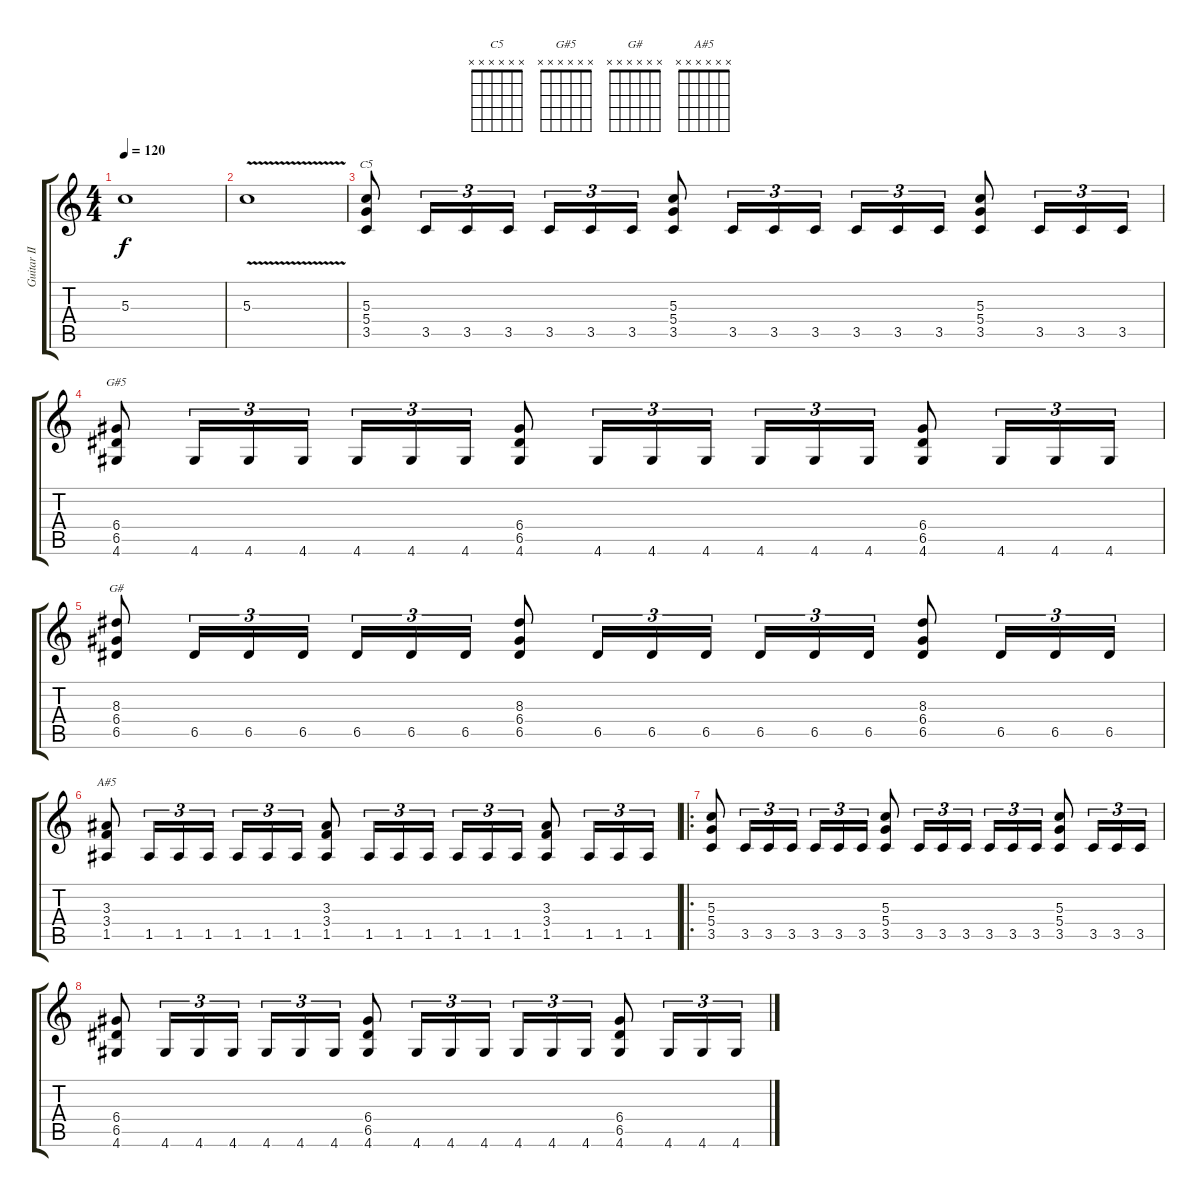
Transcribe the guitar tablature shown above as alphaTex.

\track ("Guitar II" "Guitar II") {instrument distortionguitar}
\staff {score tabs}
\tuning (E4 B3 G3 D3 A2 E2) {hide}
\chord ("C5" x x x x x x)
\chord ("G#5" x x x x x x)
\chord ("G#" x x x x x x)
\chord ("A#5" x x x x x x)
\ts (4 4)
\tempo 120
\clef g2
\ks c
5.3.1{dy f} |
5.3{v}.1 |
(5.3 5.4 3.5).8{ch "C5"} 3.5.16{tu (3 2)} 3.5.16{tu (3 2)} 3.5.16{tu (3 2)} 3.5.16{tu (3 2)} 3.5.16{tu (3 2)} 3.5.16{tu (3 2)} (5.3 5.4 3.5).8 3.5.16{tu (3 2)} 3.5.16{tu (3 2)} 3.5.16{tu (3 2)} 3.5.16{tu (3 2)} 3.5.16{tu (3 2)} 3.5.16{tu (3 2)} (5.3 5.4 3.5).8 3.5.16{tu (3 2)} 3.5.16{tu (3 2)} 3.5.16{tu (3 2)} |
(6.4 6.5 4.6).8{ch "G#5"} 4.6.16{tu (3 2)} 4.6.16{tu (3 2)} 4.6.16{tu (3 2)} 4.6.16{tu (3 2)} 4.6.16{tu (3 2)} 4.6.16{tu (3 2)} (6.4 6.5 4.6).8 4.6.16{tu (3 2)} 4.6.16{tu (3 2)} 4.6.16{tu (3 2)} 4.6.16{tu (3 2)} 4.6.16{tu (3 2)} 4.6.16{tu (3 2)} (6.4 6.5 4.6).8 4.6.16{tu (3 2)} 4.6.16{tu (3 2)} 4.6.16{tu (3 2)} |
(8.3 6.4 6.5).8{ch "G#"} 6.5.16{tu (3 2)} 6.5.16{tu (3 2)} 6.5.16{tu (3 2)} 6.5.16{tu (3 2)} 6.5.16{tu (3 2)} 6.5.16{tu (3 2)} (8.3 6.4 6.5).8 6.5.16{tu (3 2)} 6.5.16{tu (3 2)} 6.5.16{tu (3 2)} 6.5.16{tu (3 2)} 6.5.16{tu (3 2)} 6.5.16{tu (3 2)} (8.3 6.4 6.5).8 6.5.16{tu (3 2)} 6.5.16{tu (3 2)} 6.5.16{tu (3 2)} |
(3.3 3.4 1.5).8{ch "A#5"} 1.5.16{tu (3 2)} 1.5.16{tu (3 2)} 1.5.16{tu (3 2)} 1.5.16{tu (3 2)} 1.5.16{tu (3 2)} 1.5.16{tu (3 2)} (3.3 3.4 1.5).8 1.5.16{tu (3 2)} 1.5.16{tu (3 2)} 1.5.16{tu (3 2)} 1.5.16{tu (3 2)} 1.5.16{tu (3 2)} 1.5.16{tu (3 2)} (3.3 3.4 1.5).8 1.5.16{tu (3 2)} 1.5.16{tu (3 2)} 1.5.16{tu (3 2)} |
\ro
(5.3 5.4 3.5).8 3.5.16{tu (3 2)} 3.5.16{tu (3 2)} 3.5.16{tu (3 2)} 3.5.16{tu (3 2)} 3.5.16{tu (3 2)} 3.5.16{tu (3 2)} (5.3 5.4 3.5).8 3.5.16{tu (3 2)} 3.5.16{tu (3 2)} 3.5.16{tu (3 2)} 3.5.16{tu (3 2)} 3.5.16{tu (3 2)} 3.5.16{tu (3 2)} (5.3 5.4 3.5).8 3.5.16{tu (3 2)} 3.5.16{tu (3 2)} 3.5.16{tu (3 2)} |
(6.4 6.5 4.6).8 4.6.16{tu (3 2)} 4.6.16{tu (3 2)} 4.6.16{tu (3 2)} 4.6.16{tu (3 2)} 4.6.16{tu (3 2)} 4.6.16{tu (3 2)} (6.4 6.5 4.6).8 4.6.16{tu (3 2)} 4.6.16{tu (3 2)} 4.6.16{tu (3 2)} 4.6.16{tu (3 2)} 4.6.16{tu (3 2)} 4.6.16{tu (3 2)} (6.4 6.5 4.6).8 4.6.16{tu (3 2)} 4.6.16{tu (3 2)} 4.6.16{tu (3 2)}
